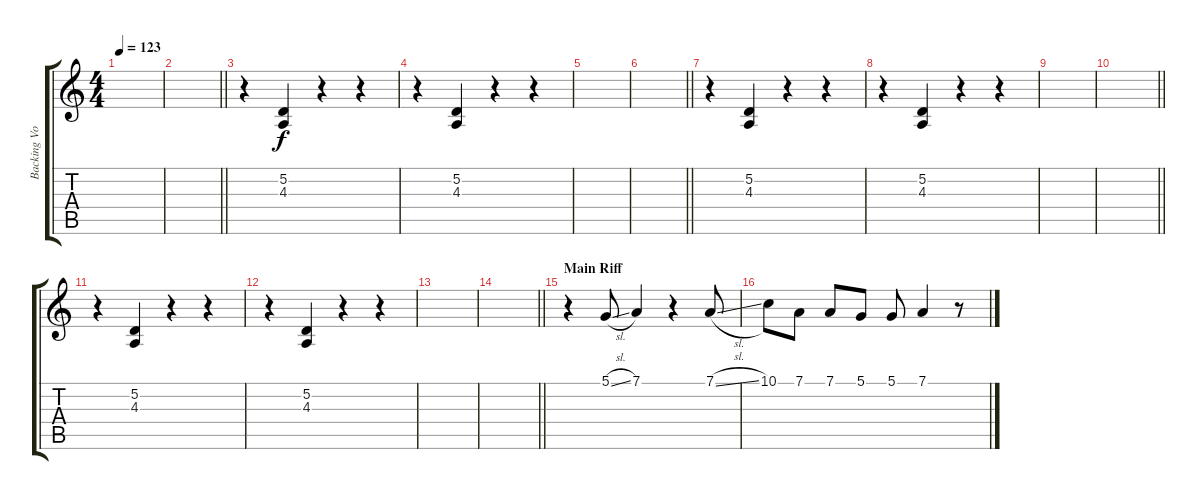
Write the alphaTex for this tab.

\track ("Backing Vocals" "Backing Vo") {instrument choiraahs}
\staff {score tabs}
\tuning (D4 A3 F3 C3 G2 D2) {hide}
\ts (4 4)
\tempo 123
\clef g2
\ks c
|
\barLineRight lightlight
|
r.4{volume 16 instrument lead6voice} (5.2 4.3).4 r.4 r.4 |
r.4 (5.2 4.3).4 r.4 r.4 |
|
\barLineRight lightlight
|
r.4 (5.2 4.3).4 r.4 r.4 |
r.4 (5.2 4.3).4 r.4 r.4 |
|
\barLineRight lightlight
|
r.4 (5.2 4.3).4 r.4 r.4 |
r.4 (5.2 4.3).4 r.4 r.4 |
|
\barLineRight lightlight
|
\section ("" "Main Riff")
r.4{volume 10 instrument choiraahs} 5.1{sl}.8 7.1.4 r.4 7.1{sl}.8 |
10.1.8 7.1.8 7.1.8 5.1.8 5.1.8 7.1.4 r.8
